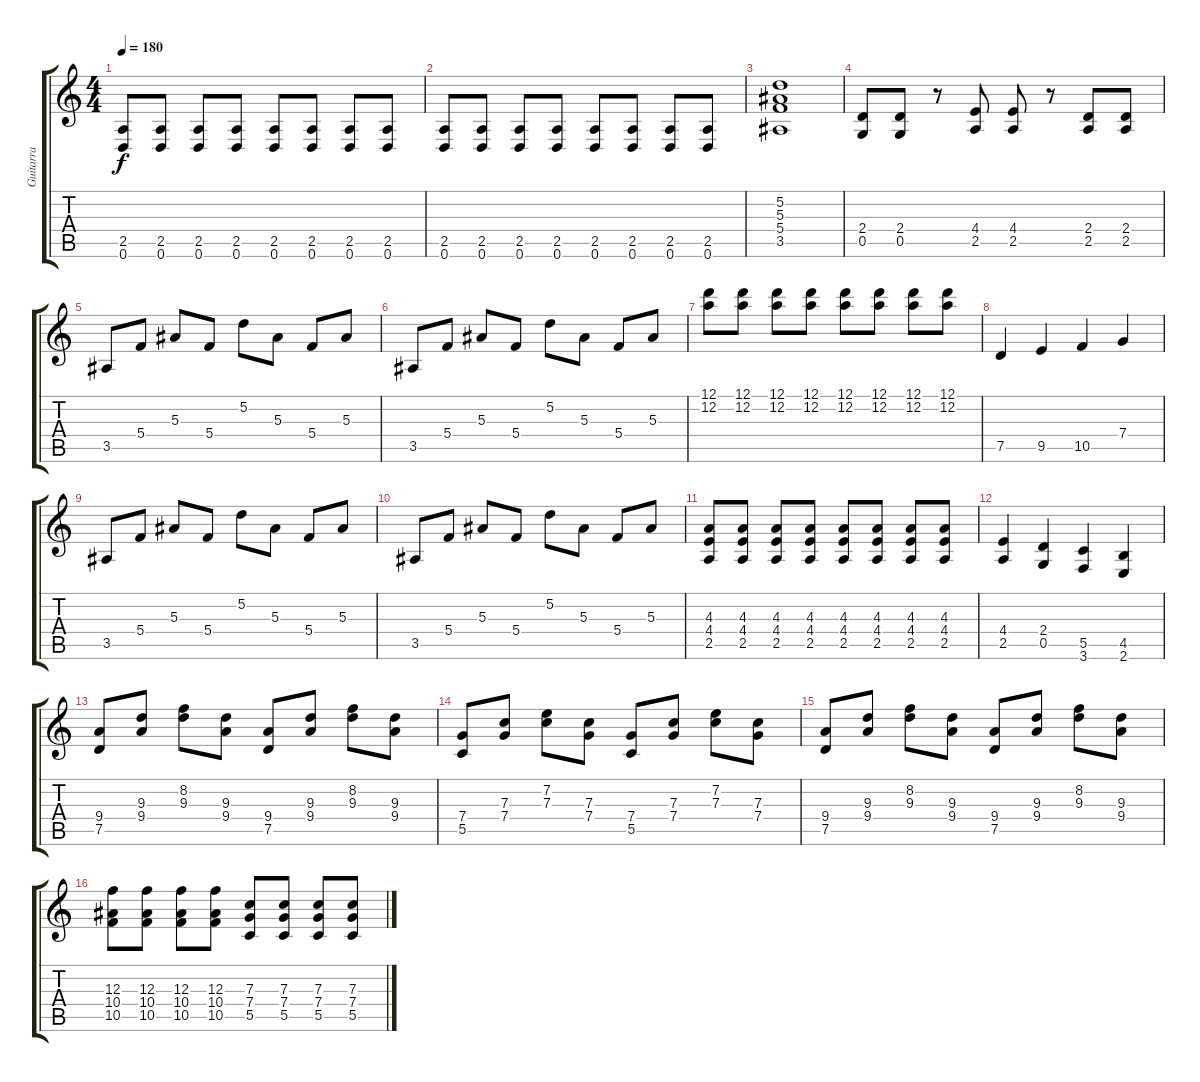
\track ("Guitarra" "Guitarra") {instrument distortionguitar}
\staff {score tabs}
\tuning (D4 A3 F3 C3 G2 D2) {hide}
\ts (4 4)
\tempo 180
\clef g2
\ks c
(2.5 0.6).8{dy f} (2.5 0.6).8 (2.5 0.6).8 (2.5 0.6).8 (2.5 0.6).8 (2.5 0.6).8 (2.5 0.6).8 (2.5 0.6).8 |
(2.5 0.6).8 (2.5 0.6).8 (2.5 0.6).8 (2.5 0.6).8 (2.5 0.6).8 (2.5 0.6).8 (2.5 0.6).8 (2.5 0.6).8 |
(5.2 5.3 5.4 3.5).1 |
(2.4 0.5).8 (2.4 0.5).8 r.8 (4.4 2.5).8 (4.4 2.5).8 r.8 (2.4 2.5).8 (2.4 2.5).8 |
3.5.8 5.4.8 5.3.8 5.4.8 5.2.8 5.3.8 5.4.8 5.3.8 |
3.5.8 5.4.8 5.3.8 5.4.8 5.2.8 5.3.8 5.4.8 5.3.8 |
(12.1 12.2).8 (12.1 12.2).8 (12.1 12.2).8 (12.1 12.2).8 (12.1 12.2).8 (12.1 12.2).8 (12.1 12.2).8 (12.1 12.2).8 |
7.5.4 9.5.4 10.5.4 7.4.4 |
3.5.8 5.4.8 5.3.8 5.4.8 5.2.8 5.3.8 5.4.8 5.3.8 |
3.5.8 5.4.8 5.3.8 5.4.8 5.2.8 5.3.8 5.4.8 5.3.8 |
(4.3 4.4 2.5).8 (4.3 4.4 2.5).8 (4.3 4.4 2.5).8 (4.3 4.4 2.5).8 (4.3 4.4 2.5).8 (4.3 4.4 2.5).8 (4.3 4.4 2.5).8 (4.3 4.4 2.5).8 |
(4.4 2.5).4 (2.4 0.5).4 (5.5 3.6).4 (4.5 2.6).4 |
(9.4 7.5).8 (9.3 9.4).8 (8.2 9.3).8 (9.3 9.4).8 (9.4 7.5).8 (9.3 9.4).8 (8.2 9.3).8 (9.3 9.4).8 |
(7.4 5.5).8 (7.3 7.4).8 (7.2 7.3).8 (7.3 7.4).8 (7.4 5.5).8 (7.3 7.4).8 (7.2 7.3).8 (7.3 7.4).8 |
(9.4 7.5).8 (9.3 9.4).8 (8.2 9.3).8 (9.3 9.4).8 (9.4 7.5).8 (9.3 9.4).8 (8.2 9.3).8 (9.3 9.4).8 |
(12.3 10.4 10.5).8 (12.3 10.4 10.5).8 (12.3 10.4 10.5).8 (12.3 10.4 10.5).8 (7.3 7.4 5.5).8 (7.3 7.4 5.5).8 (7.3 7.4 5.5).8 (7.3 7.4 5.5).8
